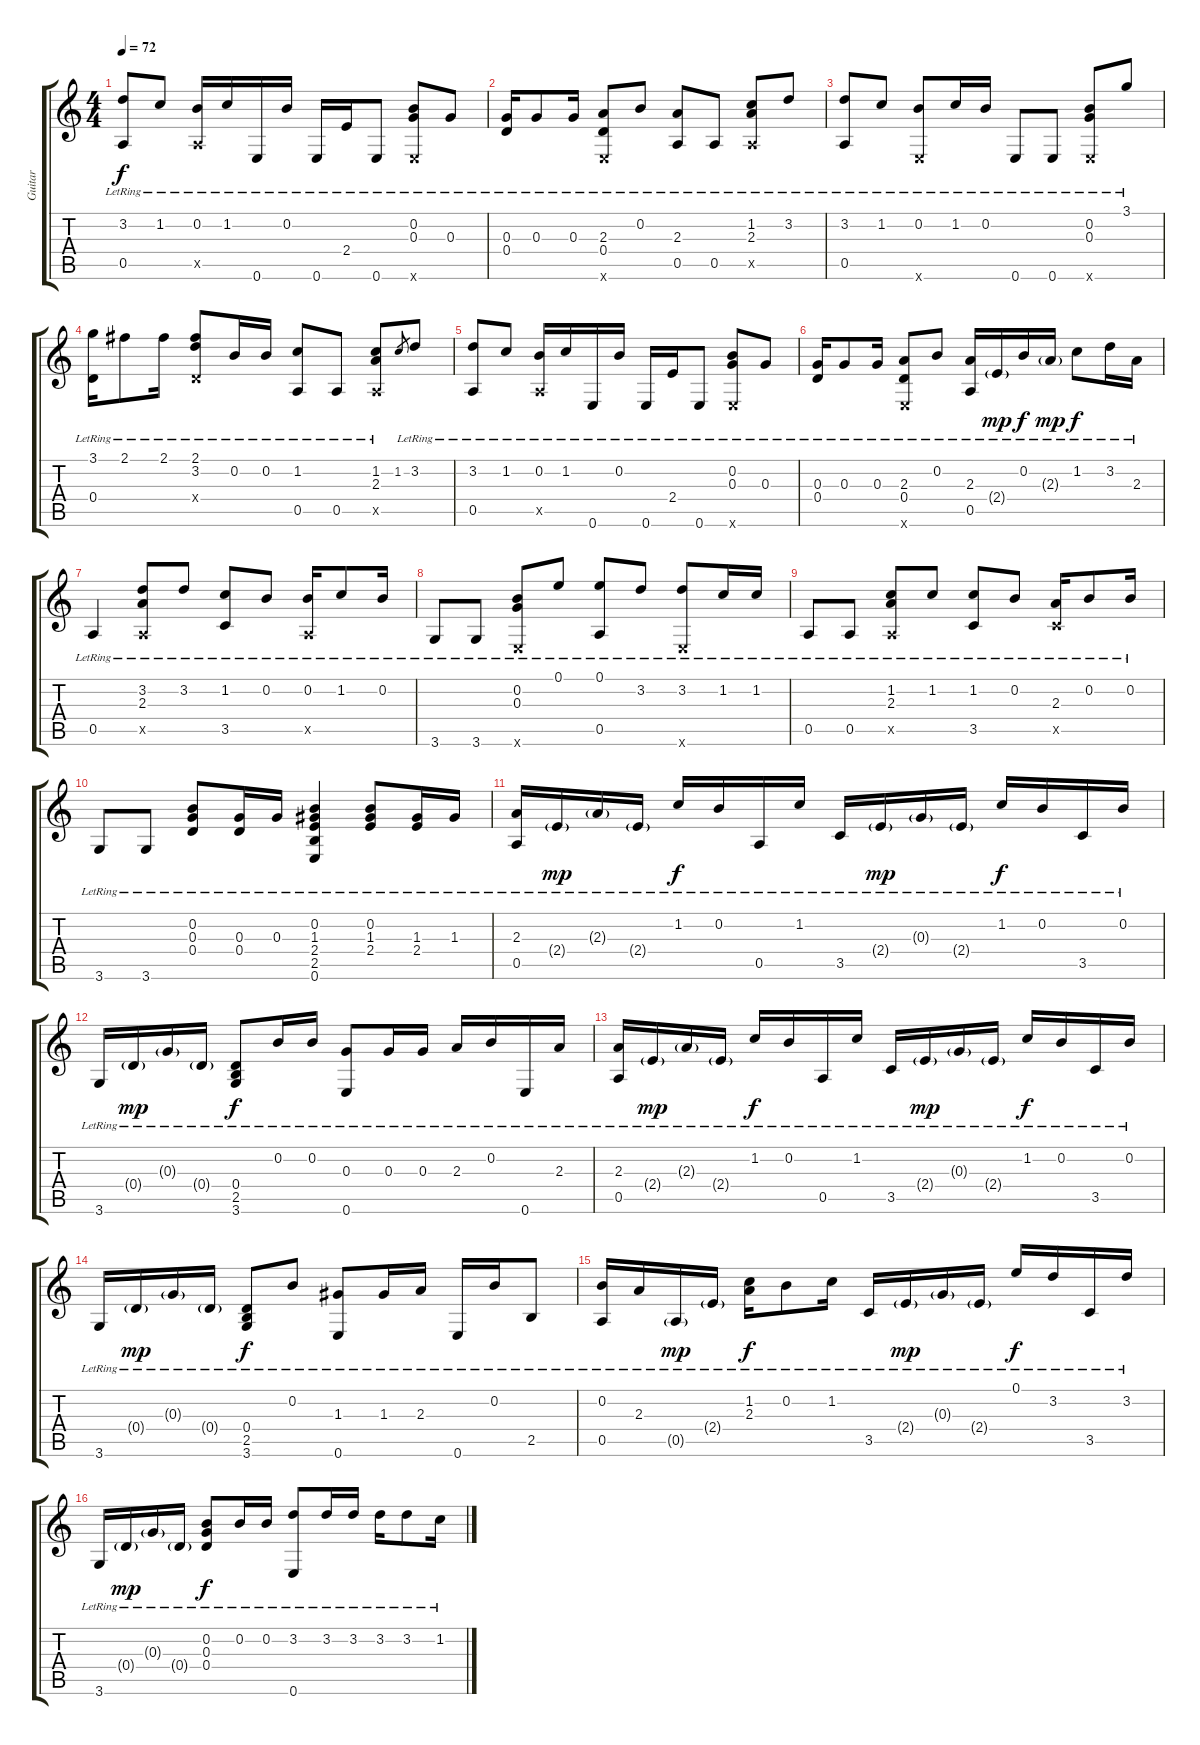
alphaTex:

\track ("Guitar" "Guitar") {instrument acousticguitarsteel}
\staff {score tabs}
\tuning (E4 B3 G3 D3 A2 E2) {hide}
\ts (4 4)
\tempo 72
\clef g2
\ks c
(3.2{lr} 0.5{lr}).8{dy f} 1.2{lr}.8 (0.2{lr} 0.5{x}).16 1.2{lr}.16 0.6{lr}.16 0.2{lr}.16 0.6{lr}.16 2.4{lr}.16 0.6{lr}.8 (0.2{lr} 0.3{lr} 0.6{x}).8 0.3{lr}.8 |
(0.3{lr} 0.4{lr}).16 0.3{lr}.8 0.3{lr}.16 (2.3{lr} 0.4{lr} 0.6{x}).8 0.2{lr}.8 (2.3{lr} 0.5{lr}).8 0.5{lr}.8 (1.2{lr} 2.3{lr} 0.5{x}).8 3.2{lr}.8 |
(3.2{lr} 0.5{lr}).8 1.2{lr}.8 (0.2{lr} 0.6{x}).8 1.2{lr}.16 0.2{lr}.16 0.6{lr}.8 0.6{lr}.8 (0.2{lr} 0.3{lr} 0.6{x}).8 3.1{lr}.8 |
(3.1{lr} 0.4{lr}).16 2.1{lr}.8 2.1{lr}.16 (2.1{lr} 3.2{lr} 0.4{x}).8 0.2{lr}.16 0.2{lr}.16 (1.2{lr} 0.5{lr}).8 0.5{lr}.8 (1.2{lr} 2.3{lr} 0.5{x}).8 1.2.8{gr} 3.2{lr}.8 |
(3.2{lr} 0.5{lr}).8 1.2{lr}.8 (0.2{lr} 0.5{x}).16 1.2{lr}.16 0.6{lr}.16 0.2{lr}.16 0.6{lr}.16 2.4{lr}.16 0.6{lr}.8 (0.2{lr} 0.3{lr} 0.6{x}).8 0.3{lr}.8 |
(0.3{lr} 0.4{lr}).16 0.3{lr}.8 0.3{lr}.16 (2.3{lr} 0.4{lr} 0.6{x}).8 0.2{lr}.8 (2.3{lr} 0.5{lr}).16 2.4{g lr}.16{dy mp} 0.2{lr}.16{dy f} 2.3{g lr}.16{dy mp} 1.2{lr}.8{dy f} 3.2{lr}.16 2.3{lr}.16 |
0.5{lr}.4 (3.2{lr} 2.3{lr} 0.5{x}).8 3.2{lr}.8 (1.2{lr} 3.5{lr}).8 0.2{lr}.8 (0.2{lr} 0.5{x}).16 1.2{lr}.8 0.2{lr}.16 |
3.6{lr}.8 3.6{lr}.8 (0.2{lr} 0.3{lr} 0.6{x}).8 0.1{lr}.8 (0.1{lr} 0.5{lr}).8 3.2{lr}.8 (3.2{lr} 0.6{x}).8 1.2{lr}.16 1.2{lr}.16 |
0.5{lr}.8 0.5{lr}.8 (1.2{lr} 2.3{lr} 0.5{x}).8 1.2{lr}.8 (1.2{lr} 3.5{lr}).8 0.2{lr}.8 (2.3{lr} 3.5{x}).16 0.2{lr}.8 0.2{lr}.16 |
3.6{lr}.8 3.6{lr}.8 (0.2{lr} 0.3{lr} 0.4{lr}).8 (0.3{lr} 0.4{lr}).16 0.3{lr}.16 (0.2{lr} 1.3{lr} 2.4{lr} 2.5{lr} 0.6{lr}).4 (0.2{lr} 1.3{lr} 2.4{lr}).8 (1.3{lr} 2.4{lr}).16 1.3{lr}.16 |
(2.3{lr} 0.5{lr}).16 2.4{g lr}.16{dy mp} 2.3{g lr}.16 2.4{g lr}.16 1.2{lr}.16{dy f} 0.2{lr}.16 0.5{lr}.16 1.2{lr}.16 3.5{lr}.16 2.4{g lr}.16{dy mp} 0.3{g lr}.16 2.4{g lr}.16 1.2{lr}.16{dy f} 0.2{lr}.16 3.5{lr}.16 0.2{lr}.16 |
3.6{lr}.16 0.4{g lr}.16{dy mp} 0.3{g lr}.16 0.4{g lr}.16 (0.4{lr} 2.5{lr} 3.6{lr}).8{dy f} 0.2{lr}.16 0.2{lr}.16 (0.3{lr} 0.6{lr}).8 0.3{lr}.16 0.3{lr}.16 2.3{lr}.16 0.2{lr}.16 0.6{lr}.16 2.3{lr}.16 |
(2.3{lr} 0.5{lr}).16 2.4{g lr}.16{dy mp} 2.3{g lr}.16 2.4{g lr}.16 1.2{lr}.16{dy f} 0.2{lr}.16 0.5{lr}.16 1.2{lr}.16 3.5{lr}.16 2.4{g lr}.16{dy mp} 0.3{g lr}.16 2.4{g lr}.16 1.2{lr}.16{dy f} 0.2{lr}.16 3.5{lr}.16 0.2{lr}.16 |
3.6{lr}.16 0.4{g lr}.16{dy mp} 0.3{g lr}.16 0.4{g lr}.16 (0.4{lr} 2.5{lr} 3.6{lr}).8{dy f} 0.2{lr}.8 (1.3{lr} 0.6{lr}).8 1.3{lr}.16 2.3{lr}.16 0.6{lr}.16 0.2{lr}.16 2.5{lr}.8 |
(0.2{lr} 0.5{lr}).16 2.3{lr}.16 0.5{g lr}.16{dy mp} 2.4{g lr}.16 (1.2{lr} 2.3{lr}).16{dy f} 0.2{lr}.8 1.2{lr}.16 3.5{lr}.16 2.4{g lr}.16{dy mp} 0.3{g lr}.16 2.4{g lr}.16 0.1{lr}.16{dy f} 3.2{lr}.16 3.5{lr}.16 3.2{lr}.16 |
3.6{lr}.16 0.4{g lr}.16{dy mp} 0.3{g lr}.16 0.4{g lr}.16 (0.2{lr} 0.3{lr} 0.4{lr}).8{dy f} 0.2{lr}.16 0.2{lr}.16 (3.2{lr} 0.6{lr}).8 3.2{lr}.16 3.2{lr}.16 3.2{lr}.16 3.2{lr}.8 1.2{lr}.16
